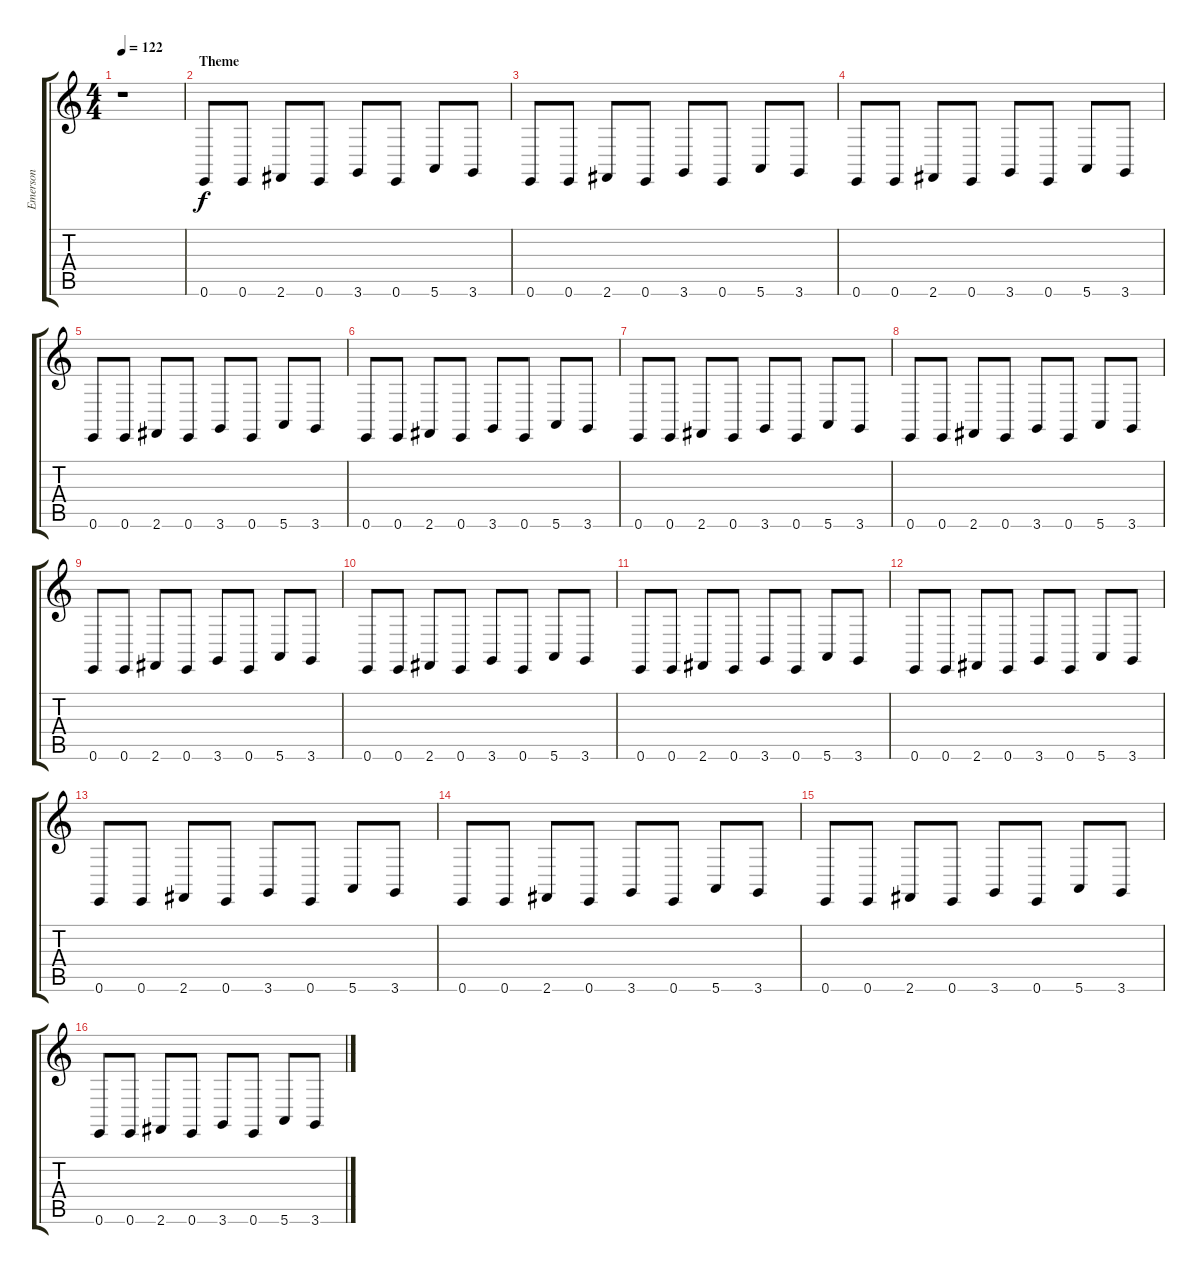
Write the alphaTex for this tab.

\track ("Emerson" "Emerson") {instrument lead2sawtooth}
\staff {score tabs}
\tuning (E4 B3 G3 D3 A2 E2) {hide}
\ts (4 4)
\tempo 122
\clef g2
\ks c
r.1{dy f} |
\section ("" "Theme")
0.6.8 0.6.8 2.6.8 0.6.8 3.6.8 0.6.8 5.6.8 3.6.8 |
0.6.8 0.6.8 2.6.8 0.6.8 3.6.8 0.6.8 5.6.8 3.6.8 |
0.6.8 0.6.8 2.6.8 0.6.8 3.6.8 0.6.8 5.6.8 3.6.8 |
0.6.8 0.6.8 2.6.8 0.6.8 3.6.8 0.6.8 5.6.8 3.6.8 |
0.6.8 0.6.8 2.6.8 0.6.8 3.6.8 0.6.8 5.6.8 3.6.8 |
0.6.8 0.6.8 2.6.8 0.6.8 3.6.8 0.6.8 5.6.8 3.6.8 |
0.6.8 0.6.8 2.6.8 0.6.8 3.6.8 0.6.8 5.6.8 3.6.8 |
0.6.8 0.6.8 2.6.8 0.6.8 3.6.8 0.6.8 5.6.8 3.6.8 |
0.6.8 0.6.8 2.6.8 0.6.8 3.6.8 0.6.8 5.6.8 3.6.8 |
0.6.8 0.6.8 2.6.8 0.6.8 3.6.8 0.6.8 5.6.8 3.6.8 |
0.6.8 0.6.8 2.6.8 0.6.8 3.6.8 0.6.8 5.6.8 3.6.8 |
0.6.8 0.6.8 2.6.8 0.6.8 3.6.8 0.6.8 5.6.8 3.6.8 |
0.6.8 0.6.8 2.6.8 0.6.8 3.6.8 0.6.8 5.6.8 3.6.8 |
0.6.8 0.6.8 2.6.8 0.6.8 3.6.8 0.6.8 5.6.8 3.6.8 |
0.6.8 0.6.8 2.6.8 0.6.8 3.6.8 0.6.8 5.6.8 3.6.8
